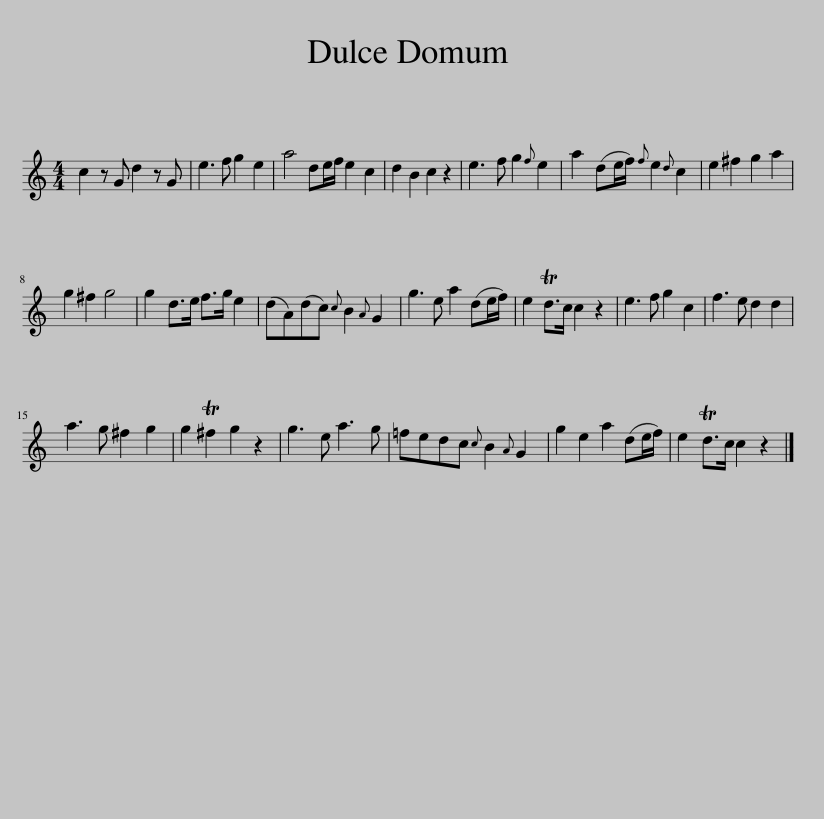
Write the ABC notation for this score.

X:1
L:1/8
M:4/4
I:linebreak $
K:C
V:1 treble
V:1
 c2 z G d2 z G | e3 f g2 e2 | a4 de/f/ e2 c2 | d2 B2 c2 z2 | e3 f g2{f} e2 | %5
 a2 (de/f/){f} e2{d} c2 | e2 ^f2 g2 a2 |$ g2 ^f2 g4 | g2 d>e f>g e2 | (dA)(dc){c} B2{A} G2 | %10
 g3 e a2 (de/f/) | e2 Td>c c2 z2 | e3 f g2 c2 | f3 e d2 d2 |$ a3 g ^f2 g2 | %15
 g2 T^f2 g2 z2 | g3 e a3 g | =fedc{c} B2{A} G2 | g2 e2 a2 (de/f/) | e2 Td>c c2 z2 |] %20
